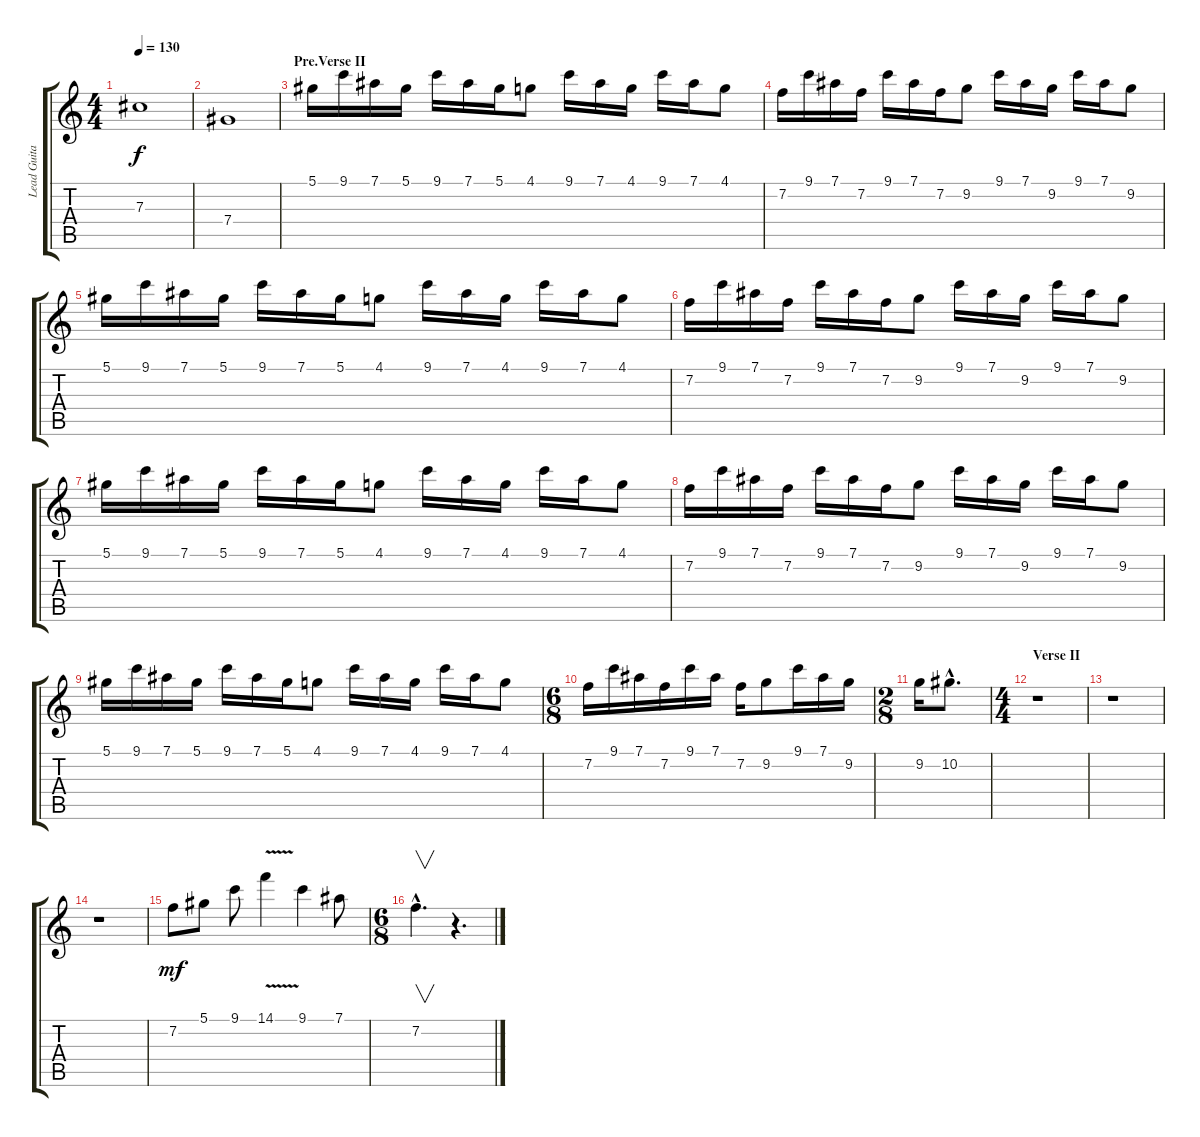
\track ("Lead Guitar I" "Lead Guita") {instrument overdrivenguitar}
\staff {score tabs}
\tuning (Eb4 Bb3 Gb3 Db3 Ab2 Eb2) {hide}
\ts (4 4)
\tempo 130
\clef g2
\ks c
7.3.1{dy f} |
7.4.1 |
\section ("" "Pre.Verse II")
5.1.16 9.1.16 7.1.16 5.1.16 9.1.16 7.1.16 5.1.16 4.1.8 9.1.16 7.1.16 4.1.16 9.1.16 7.1.16 4.1.8 |
7.2.16 9.1.16 7.1.16 7.2.16 9.1.16 7.1.16 7.2.16 9.2.8 9.1.16 7.1.16 9.2.16 9.1.16 7.1.16 9.2.8 |
5.1.16 9.1.16 7.1.16 5.1.16 9.1.16 7.1.16 5.1.16 4.1.8 9.1.16 7.1.16 4.1.16 9.1.16 7.1.16 4.1.8 |
7.2.16 9.1.16 7.1.16 7.2.16 9.1.16 7.1.16 7.2.16 9.2.8 9.1.16 7.1.16 9.2.16 9.1.16 7.1.16 9.2.8 |
5.1.16 9.1.16 7.1.16 5.1.16 9.1.16 7.1.16 5.1.16 4.1.8 9.1.16 7.1.16 4.1.16 9.1.16 7.1.16 4.1.8 |
7.2.16 9.1.16 7.1.16 7.2.16 9.1.16 7.1.16 7.2.16 9.2.8 9.1.16 7.1.16 9.2.16 9.1.16 7.1.16 9.2.8 |
5.1.16 9.1.16 7.1.16 5.1.16 9.1.16 7.1.16 5.1.16 4.1.8 9.1.16 7.1.16 4.1.16 9.1.16 7.1.16 4.1.8 |
\ts (6 8)
7.2.16 9.1.16 7.1.16 7.2.16 9.1.16 7.1.16 7.2.16 9.2.8 9.1.16 7.1.16 9.2.16 |
\ts (2 8)
9.2.16 10.2{hac}.8{d} |
\ts (4 4)
\section ("" "Verse II")
r.1 |
r.1 |
r.1 |
7.2.8{dy mf} 5.1.8 9.1.8 14.1{v}.4 9.1.4 7.1.8 |
\ts (6 8)
7.2{hac}.4{v d instrument guitarharmonics} r.4{d instrument distortionguitar}
